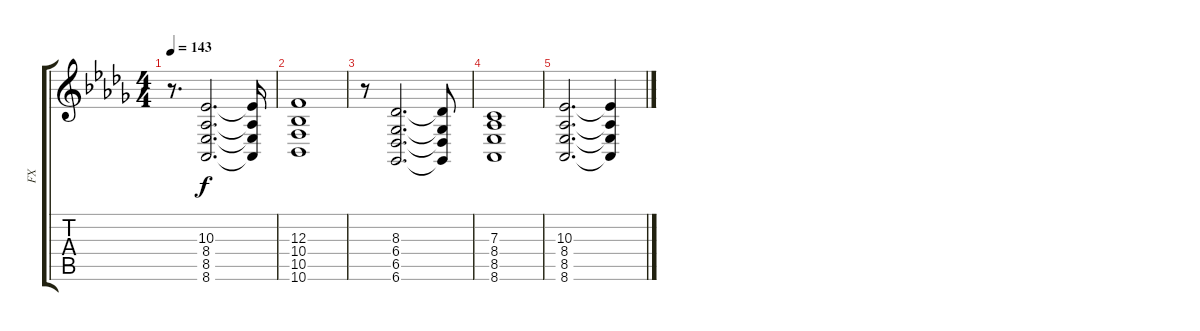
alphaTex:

\track ("FX" "FX") {instrument drawbarorgan}
\staff {score tabs}
\tuning (D4 A3 F3 C3 G2 C2) {hide}
\ts (4 4)
\tempo 143
\clef g2
\ks db
r.8{d dy f} (10.3 8.4 8.5 8.6).2{d} (10.3{t} 8.4{t} 8.5{t} 8.6{t}).16 |
(12.3 10.4 10.5 10.6).1{volume 0} |
r.8 (8.3 6.4 6.5 6.6).2{d} (8.3{t} 6.4{t} 6.5{t} 6.6{t}).8 |
(7.3 8.4 8.5 8.6).1 |
(10.3 8.4 8.5 8.6).2{d} (10.3{t} 8.4{t} 8.5{t} 8.6{t}).4
